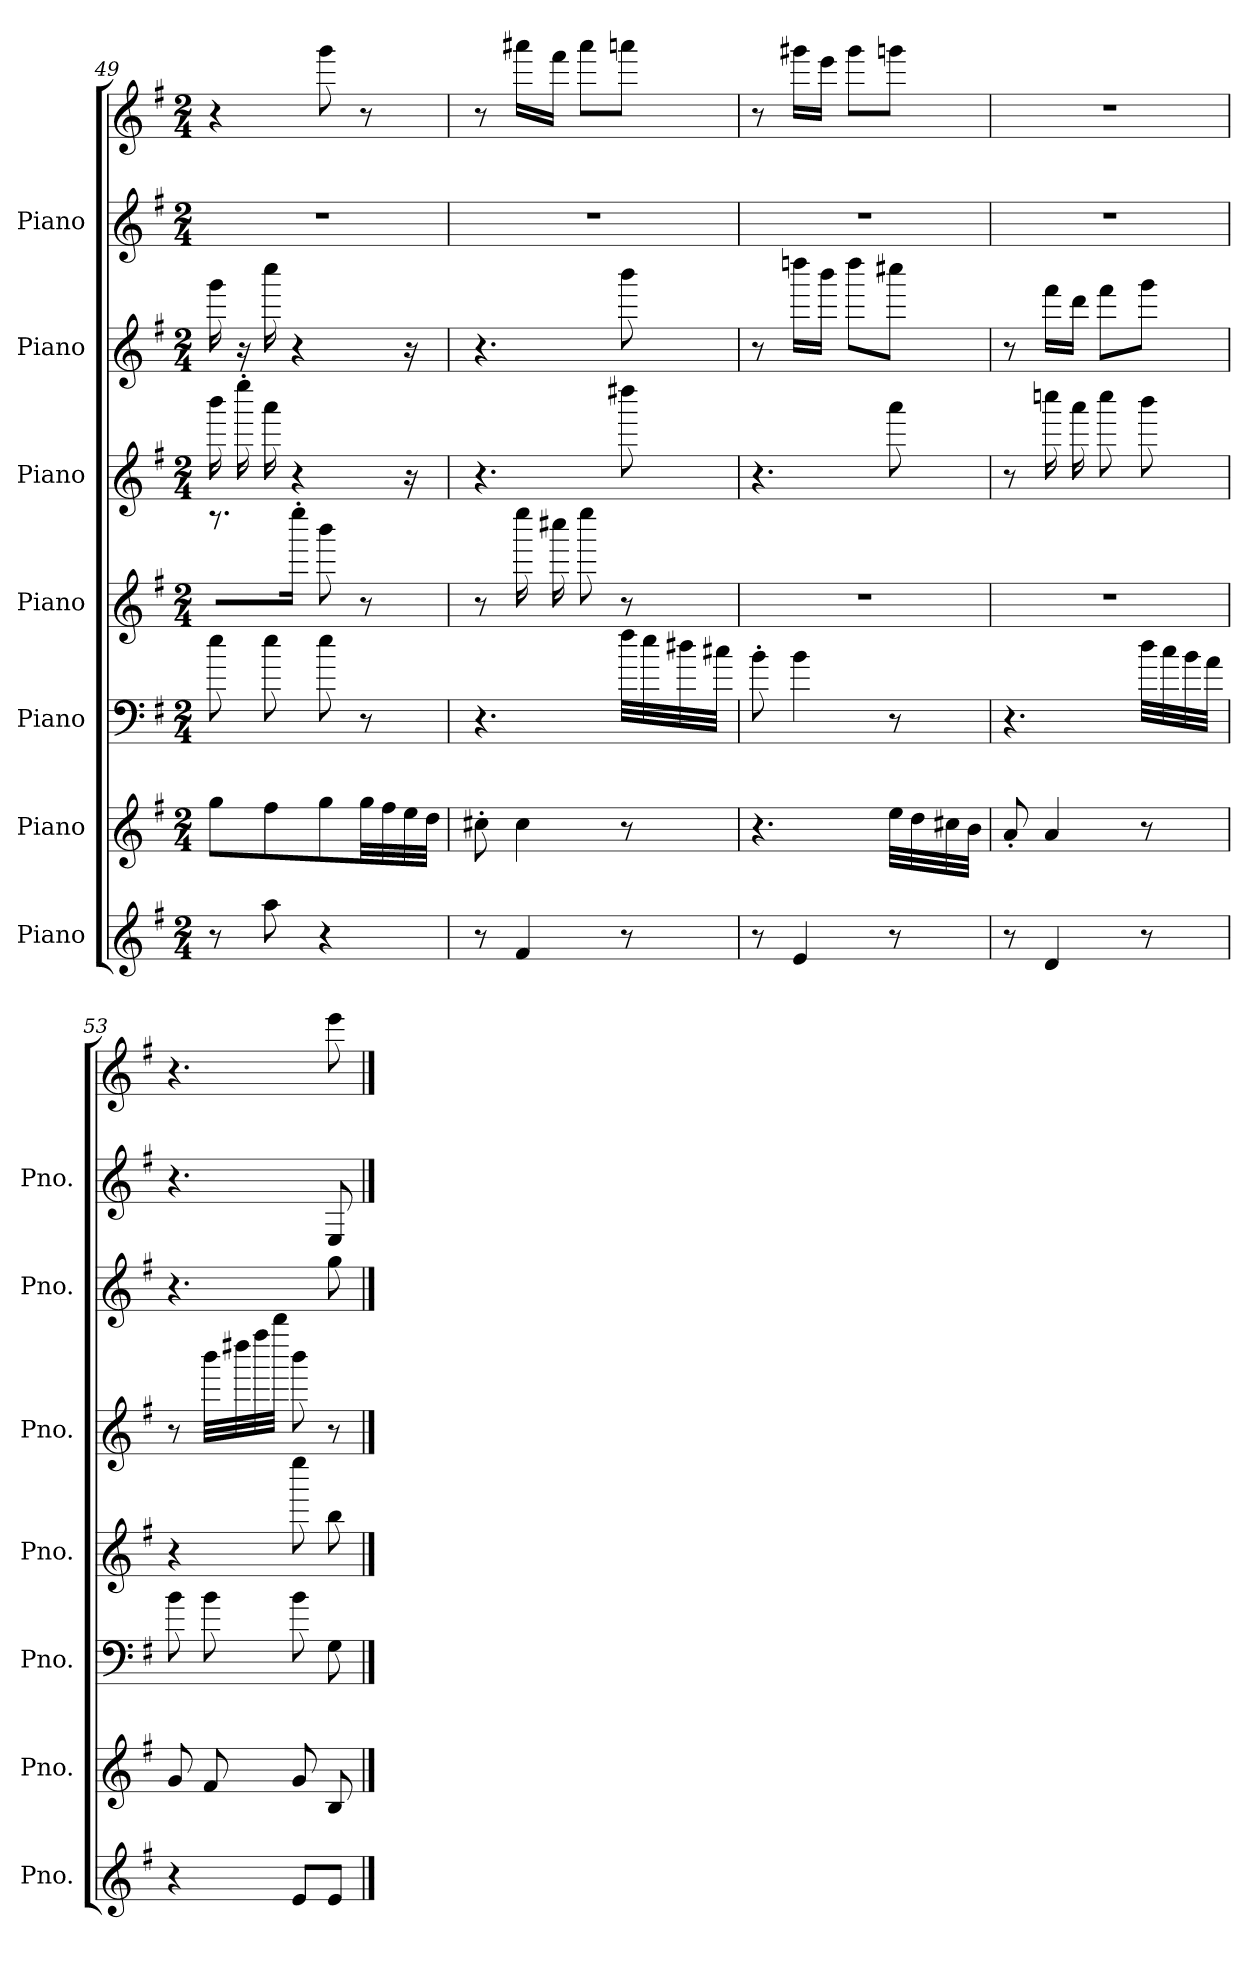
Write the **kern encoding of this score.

**kern	**kern	**kern	**kern	**kern	**kern	**kern	**kern
*part7	*part6	*part5	*part4	*part3	*part2	*part1	*part1
*staff8	*staff7	*staff6	*staff5	*staff4	*staff3	*staff2	*staff1
*I"Piano	*I"Piano	*I"Piano	*I"Piano	*I"Piano	*I"Piano	*I"Piano	*
*I'Pno.	*I'Pno.	*I'Pno.	*I'Pno.	*I'Pno.	*I'Pno.	*I'Pno.	*
*clefG2	*clefG2	*clefF4	*clefG2	*clefG2	*clefG2	*clefG2	*clefG2
*k[f#]	*k[f#]	*k[f#]	*k[f#]	*k[f#]	*k[f#]	*k[f#]	*k[f#]
*M2/4	*M2/4	*M2/4	*M2/4	*M2/4	*M2/4	*M2/4	*M2/4
=49	=49	=49	=49	=49	=49	=49	=49
8r	8ggi	8eej	8.r	16bbbZ	16gggV	2r	4r
.	.	.	.	16eeee'Z\	16r	.	.
8aaN	8ff#i	8eej	.	16aaaZ	16ccccV	.	.
.	.	.	16eeee'l\JJ	4r	4r	.	.
4r	8ggi	8eej	8bbbl	.	.	.	8ggg!
.	32ggi\LL	8r	8r	.	.	.	8r
.	32ff#i\	.	.	.	.	.	.
.	32eei\	.	.	16r	16r	.	.
.	32ddi\JJJ	.	.	.	.	.	.
!!LO:LB:g=z
=50	=50	=50	=50	=50	=50	=50	=50
8r	8cc#X'i\	4.r	8r	4.r	4.r	2r	8r
4f#N	4cc#i	.	16eeeel	.	.	.	16aaa#X!\LL
.	.	.	16cccc#Xl	.	.	.	16fff#!\JJ
.	.	.	8eeeel	.	.	.	8aaa#!\L
8r	8r	32ff#j\LLL	8r	8dddd#XZ	8bbbV	.	8aaan!\J
.	.	32eej\	.	.	.	.	.
.	.	32dd#Xj\	.	.	.	.	.
.	.	32cc#j\JJJ	.	.	.	.	.
=51	=51	=51	=51	=51	=51	=51	=51
8r	4.r	8b'j\	2r	4.r	8r	2r	8r
4eN	.	4bj	.	.	16ddddnV\LL	.	16ggg#X!\LL
.	.	.	.	.	16bbbV\JJ	.	16eee!\JJ
.	.	.	.	.	8ddddV\L	.	8ggg#!\L
8r	32eei\LLL	8r	.	8aaaZ	8cccc#XV\J	.	8gggn!\J
.	32ddi\	.	.	.	.	.	.
.	32cc#Xi\	.	.	.	.	.	.
.	32bi\JJJ	.	.	.	.	.	.
=52	=52	=52	=52	=52	=52	=52	=52
8r	8a'i/	4.r	2r	8r	8r	2r	2r
4dN	4ai	.	.	16ccccnZ	16fff#V\LL	.	.
.	.	.	.	16aaaZ	16dddV\JJ	.	.
.	.	.	.	8ccccZ	8fff#V\L	.	.
8r	8r	32ddj\LLL	.	8bbbZ	8gggV\J	.	.
.	.	32ccj\	.	.	.	.	.
.	.	32bj\	.	.	.	.	.
.	.	32aj\JJJ	.	.	.	.	.
!!LO:LB:g=z
=53	=53	=53	=53	=53	=53	=53	=53
4r	8gi	8bj	4r	8r	4.r	4.r	4.r
.	8f#i	8bj	.	32bbbZ\LLL	.	.	.
.	.	.	.	32dddd#XZ\	.	.	.
.	.	.	.	32ffff#Z\	.	.	.
.	.	.	.	32bbbbZ\JJJ	.	.	.
8eN/L	8gi	8bj	8eeeel	8bbbZ	.	.	.
8eN/J	8Bi	8Gj	8bbl	8r	8ggV	8E+	8eee!
==	==	==	==	==	==	==	==
*-	*-	*-	*-	*-	*-	*-	*-
